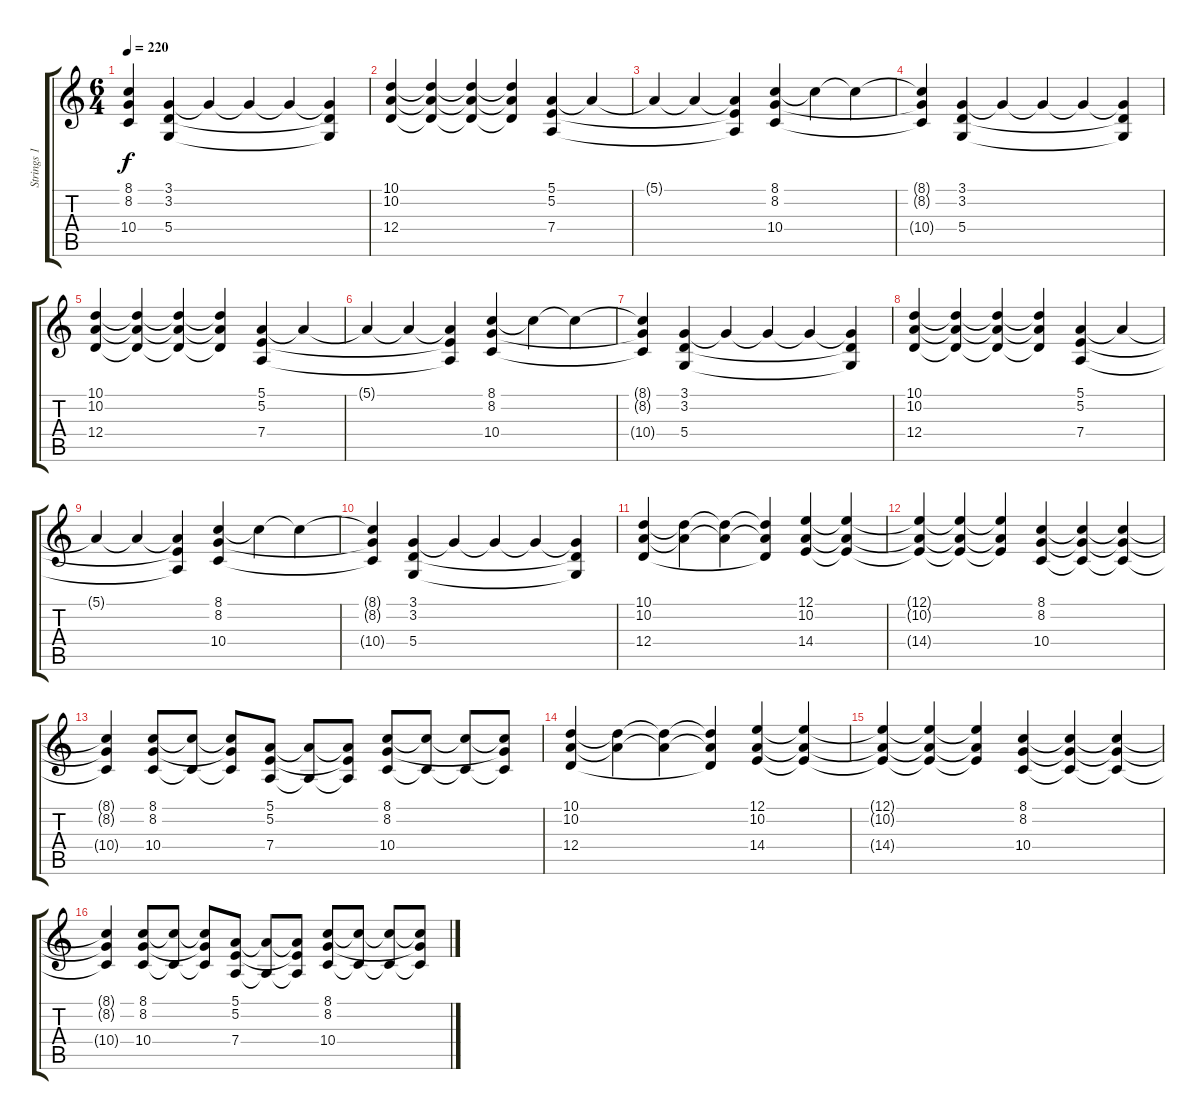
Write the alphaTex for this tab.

\track ("Strings 1" "Strings 1") {instrument stringensemble1}
\staff {score tabs}
\tuning (E4 B3 G3 D3 A2 E2) {hide}
\ts (6 4)
\tempo 220
\clef g2
\ks c
(8.1{t} 8.2{t} 10.4{t}).4{dy f} (3.1 3.2 5.4).4 3.1{t}.4 3.1{t}.4 3.1{t}.4 (3.1{t} 3.2{t} 5.4{t}).4 |
(10.1 10.2 12.4).4 (10.1{t} 10.2{t} 12.4{t}).4 (10.1{t} 10.2{t} 12.4{t}).4 (10.1{t} 10.2{t} 12.4{t}).4 (5.1 5.2 7.4).4 5.1{t}.4 |
5.1{t}.4 5.1{t}.4 (5.1{t} 5.2{t} 7.4{t}).4 (8.1 8.2 10.4).4 8.1{t}.4 8.1{t}.4 |
(8.1{t} 8.2{t} 10.4{t}).4 (3.1 3.2 5.4).4 3.1{t}.4 3.1{t}.4 3.1{t}.4 (3.1{t} 3.2{t} 5.4{t}).4 |
(10.1 10.2 12.4).4 (10.1{t} 10.2{t} 12.4{t}).4 (10.1{t} 10.2{t} 12.4{t}).4 (10.1{t} 10.2{t} 12.4{t}).4 (5.1 5.2 7.4).4 5.1{t}.4 |
5.1{t}.4 5.1{t}.4 (5.1{t} 5.2{t} 7.4{t}).4 (8.1 8.2 10.4).4 8.1{t}.4 8.1{t}.4 |
(8.1{t} 8.2{t} 10.4{t}).4 (3.1 3.2 5.4).4 3.1{t}.4 3.1{t}.4 3.1{t}.4 (3.1{t} 3.2{t} 5.4{t}).4 |
(10.1 10.2 12.4).4 (10.1{t} 10.2{t} 12.4{t}).4 (10.1{t} 10.2{t} 12.4{t}).4 (10.1{t} 10.2{t} 12.4{t}).4 (5.1 5.2 7.4).4 5.1{t}.4 |
5.1{t}.4 5.1{t}.4 (5.1{t} 5.2{t} 7.4{t}).4 (8.1 8.2 10.4).4 8.1{t}.4 8.1{t}.4 |
(8.1{t} 8.2{t} 10.4{t}).4 (3.1 3.2 5.4).4 3.1{t}.4 3.1{t}.4 3.1{t}.4 (3.1{t} 3.2{t} 5.4{t}).4 |
(10.1 10.2 12.4).4 (10.1{t} 10.2{t}).4 (10.1{t} 10.2{t}).4 (10.1{t} 10.2{t} 12.4{t}).4 (12.1 10.2 14.4).4 (12.1{t} 10.2{t} 14.4{t}).4 |
(12.1{t} 10.2{t} 14.4{t}).4 (12.1{t} 10.2{t} 14.4{t}).4 (12.1{t} 10.2{t} 14.4{t}).4 (8.1 8.2 10.4).4 (8.1{t} 8.2{t} 10.4{t}).4 (8.1{t} 8.2{t} 10.4{t}).4 |
(8.1{t} 8.2{t} 10.4{t}).4 (8.1 8.2 10.4).8 (8.1{t} 10.4{t}).8 (8.1{t} 8.2{t} 10.4{t}).8 (5.1 5.2 7.4).8 (5.1{t} 7.4{t}).8 (5.1{t} 5.2{t} 7.4{t}).8 (8.1 8.2 10.4).8 (8.1{t} 10.4{t}).8 (8.1{t} 10.4{t}).8 (8.1{t} 8.2{t} 10.4{t}).8 |
(10.1 10.2 12.4).4 (10.1{t} 10.2{t}).4 (10.1{t} 10.2{t}).4 (10.1{t} 10.2{t} 12.4{t}).4 (12.1 10.2 14.4).4 (12.1{t} 10.2{t} 14.4{t}).4 |
(12.1{t} 10.2{t} 14.4{t}).4 (12.1{t} 10.2{t} 14.4{t}).4 (12.1{t} 10.2{t} 14.4{t}).4 (8.1 8.2 10.4).4 (8.1{t} 8.2{t} 10.4{t}).4 (8.1{t} 8.2{t} 10.4{t}).4 |
(8.1{t} 8.2{t} 10.4{t}).4 (8.1 8.2 10.4).8 (8.1{t} 10.4{t}).8 (8.1{t} 8.2{t} 10.4{t}).8 (5.1 5.2 7.4).8 (5.1{t} 7.4{t}).8 (5.1{t} 5.2{t} 7.4{t}).8 (8.1 8.2 10.4).8 (8.1{t} 10.4{t}).8 (8.1{t} 10.4{t}).8 (8.1{t} 8.2{t} 10.4{t}).8
